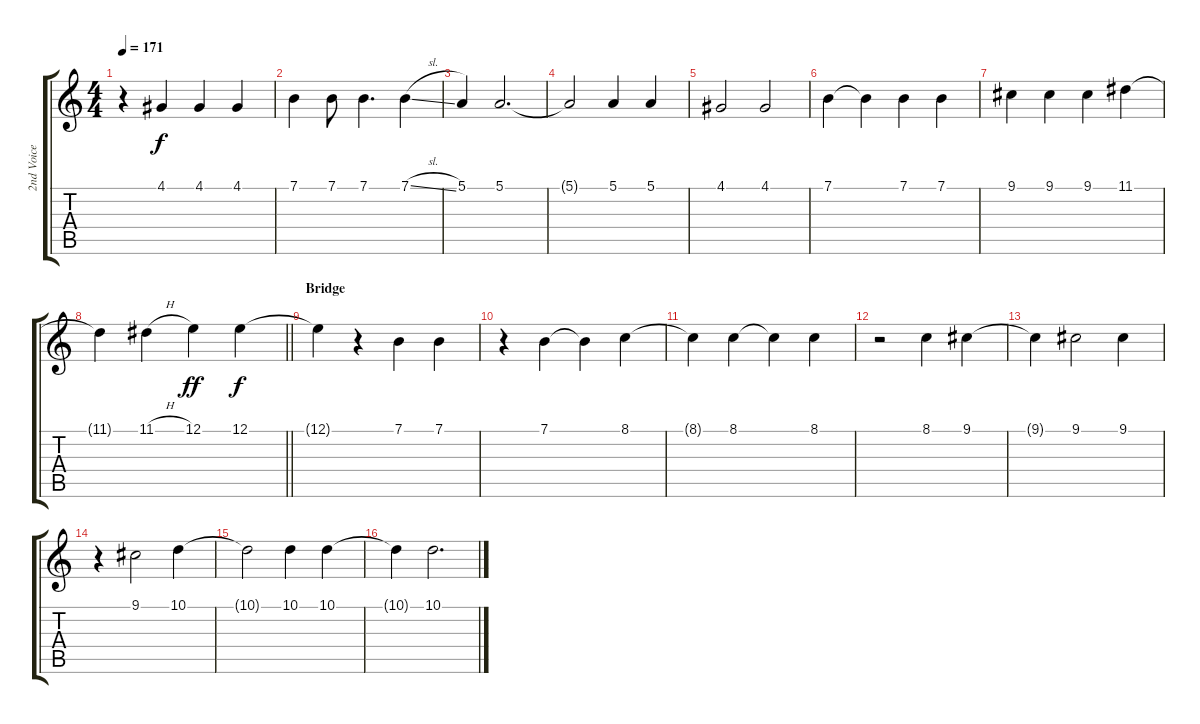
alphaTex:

\track ("2nd Voice" "2nd Voice") {instrument sopranosax}
\staff {score tabs}
\tuning (E4 B3 G3 D3 A2 E2) {hide}
\ts (4 4)
\tempo 171
\clef g2
\ks c
r.4{dy f} 4.1.4 4.1.4 4.1.4 |
7.1.4 7.1.8 7.1.4{d} 7.1{sl}.4 |
5.1.4 5.1.2{d} |
5.1{t}.2 5.1.4 5.1.4 |
4.1.2 4.1.2 |
7.1.4 7.1{t}.4 7.1.4 7.1.4 |
9.1.4 9.1.4 9.1.4 11.1.4 |
\barLineRight lightlight
11.1{t}.4 11.1{h}.4 12.1.4{dy ff} 12.1.4{dy f} |
\section ("" "Bridge")
12.1{t}.4 r.4 7.1.4 7.1.4 |
r.4 7.1.4 7.1{t}.4 8.1.4 |
8.1{t}.4 8.1.4 8.1{t}.4 8.1.4 |
r.2 8.1.4 9.1.4 |
9.1{t}.4 9.1.2 9.1.4 |
r.4 9.1.2 10.1.4 |
10.1{t}.2 10.1.4 10.1.4 |
10.1{t}.4 10.1.2{d}
